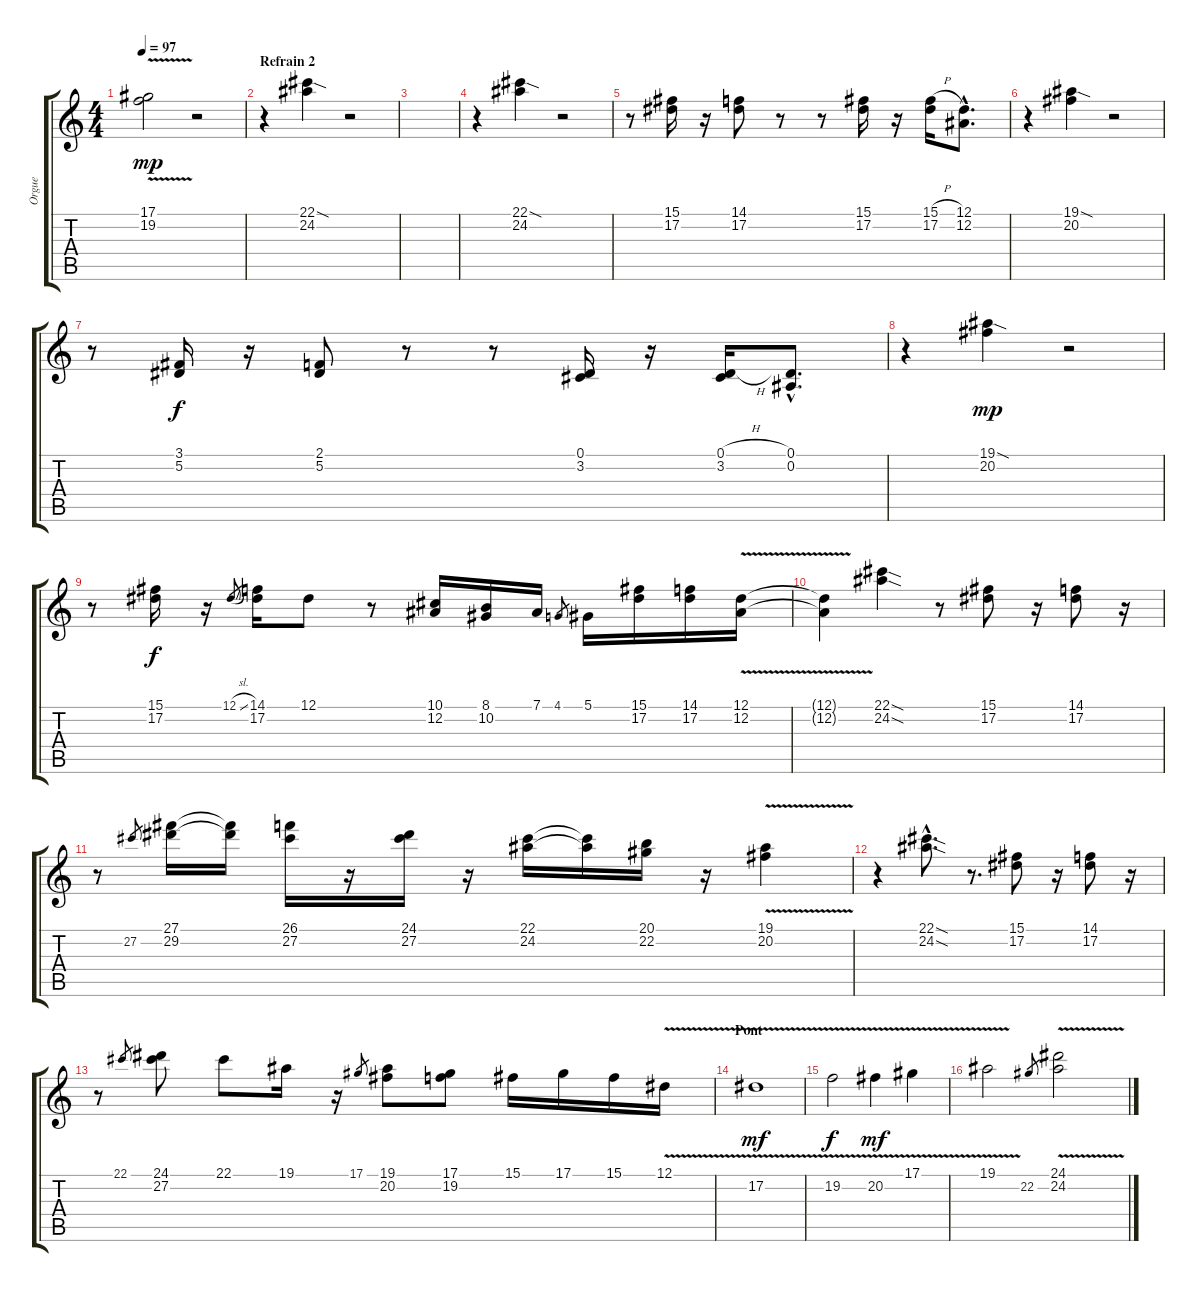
\track ("Orgue" "Orgue") {instrument rockorgan}
\staff {score tabs}
\tuning (Eb4 Bb3 Gb3 Db3 Ab2 Eb2) {hide}
\ts (4 4)
\tempo 97
\clef g2
\ks c
(17.1{v} 19.2{v}).2{dy mp} r.2 |
\section ("" "Refrain 2")
r.4 (22.1{sod} 24.2).4 r.2 |
|
r.4 (22.1{sod} 24.2).4 r.2 |
r.8 (15.1 17.2).16 r.16 (14.1 17.2).8 r.8 r.8 (15.1 17.2).16 r.16 (15.1{h} 17.2).16 (12.1{hac} 12.2{hac}).8{d} |
r.4 (19.1{sod} 20.2).4 r.2 |
r.8 (3.1 5.2).16{dy f} r.16 (2.1 5.2).8 r.8 r.8 (0.1 3.2).16 r.16 (0.1{h} 3.2).16 (0.1{hac} 0.2{hac}).8{d} |
r.4 (19.1{sod} 20.2).4{dy mp} r.2 |
r.8 (15.1 17.2).16{dy f} r.16 12.1{sl}.8{gr} (14.1 17.2).16 12.1.8 r.8 (10.1 12.2).16 (8.1 10.2).16 7.1.16 4.1.8{gr} 5.1.16 (15.1 17.2).16 (14.1 17.2).16 (12.1{v} 12.2{v}).16 |
(12.1{t} 12.2{t}).4 (22.1{sod} 24.2{sod}).4 r.8 (15.1 17.2).8 r.16 (14.1 17.2).8 r.16 |
r.8 27.2.8{gr} (27.1 29.2).16 (27.1{t} 29.2{t}).16 (26.1 27.2).16 r.16 (24.1 27.2).16 r.16 (22.1 24.2).16 (22.1{t} 24.2{t}).16 (20.1 22.2).16 r.16 (19.1{v} 20.2{v}).4 |
r.4 (22.1{sod hac} 24.2{sod hac}).8{d} r.8{d} (15.1 17.2).8 r.16 (14.1 17.2).8 r.16 |
r.8 22.1.8{gr} (24.1 27.2).8 22.1.8 19.1.16 r.16 17.1.8{gr} (19.1 20.2).8 (17.1 19.2).8 15.1.16 17.1.16 15.1.16 12.1{v}.16 |
\section ("" "Pont")
17.2{v}.1{dy mf} |
19.2{v}.2{dy f} 20.2{v}.4{dy mf} 17.1{v}.4 |
19.1{v}.2 22.2.8{gr} (24.1{v} 24.2{v}).2
